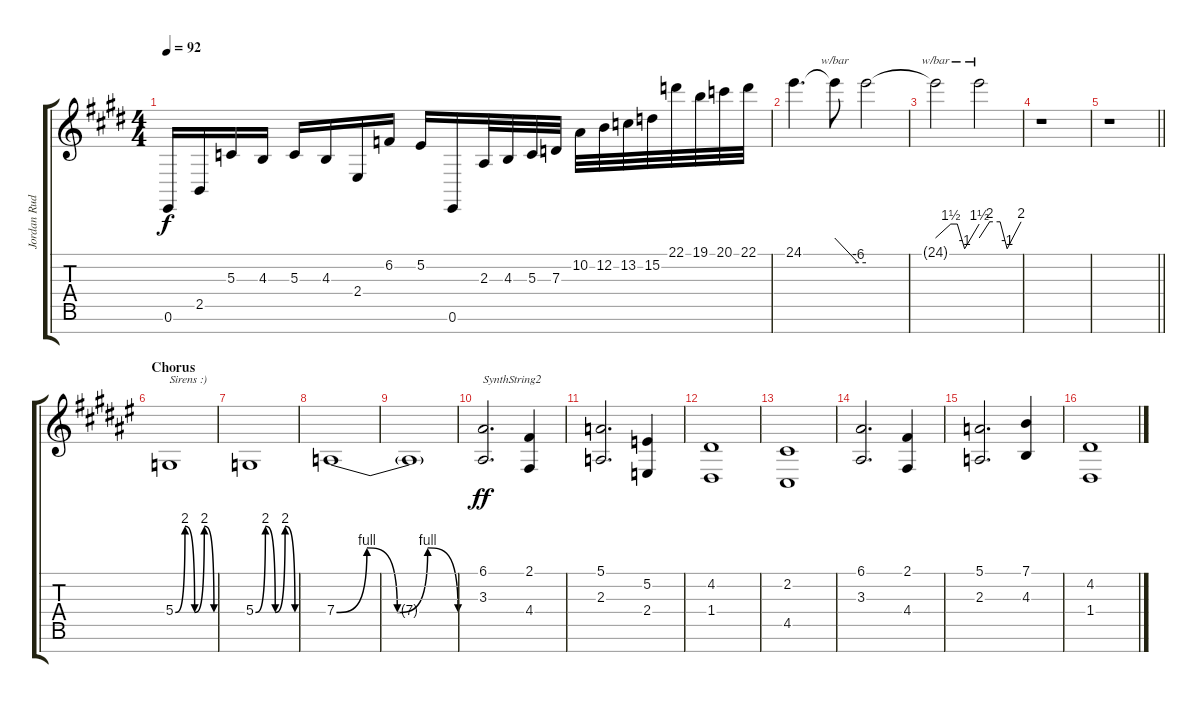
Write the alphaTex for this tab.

\track ("Jordan Rudess" "Jordan Rud") {instrument synthstrings2}
\staff {score tabs}
\tuning (E4 B3 G3 D3 A2 E2 B1) {hide}
\ts (4 4)
\tempo 92
\clef g2
\ks e
0.6.16{dy f} 2.5.16 5.3.16 4.3.16 5.3.16 4.3.16 2.4.16 6.2.16 5.2.16 0.6.16 2.3.32 4.3.32 5.3.32 7.3.32 10.2.32 12.2.32 13.2.32 15.2.32 22.1.32 19.1.32 20.1.32 22.1.32 |
24.1.4{d} 24.1{t}.8{tbe (custom default 0 0 45 -24 60 -24)} 24.1{t}.2 |
24.1{t}.2{tbe (custom default 0 0 21 6 30 6 40 -4 60 6) volume 7} 24.1{t}.2{tbe (custom default 0 0 15 8 30 8 40 -4 60 8)} |
r.1 |
\barLineRight lightlight
r.1 |
\section ("" "Chorus")
\ks f#
5.4{be (custom 0 0 15 8 30 0 45 8 60 0)}.1{txt "Sirens :)" volume 14 instrument lead1square} |
5.4{be (custom 0 0 15 8 30 0 45 8 60 0)}.1 |
7.4{be (custom 0 0 15 4 30 0 45 4 60 0)}.1 |
7.4{t}.1 |
(6.1 3.3).2{d txt "SynthString2" dy ff volume 13 instrument synthstrings2} (2.1 4.4).4 |
(5.1 2.3).2{d} (5.2 2.4).4 |
(4.2 1.4).1 |
(2.2 4.5).1 |
(6.1 3.3).2{d} (2.1 4.4).4 |
(5.1 2.3).2{d} (7.1 4.3).4 |
(4.2 1.4).1
